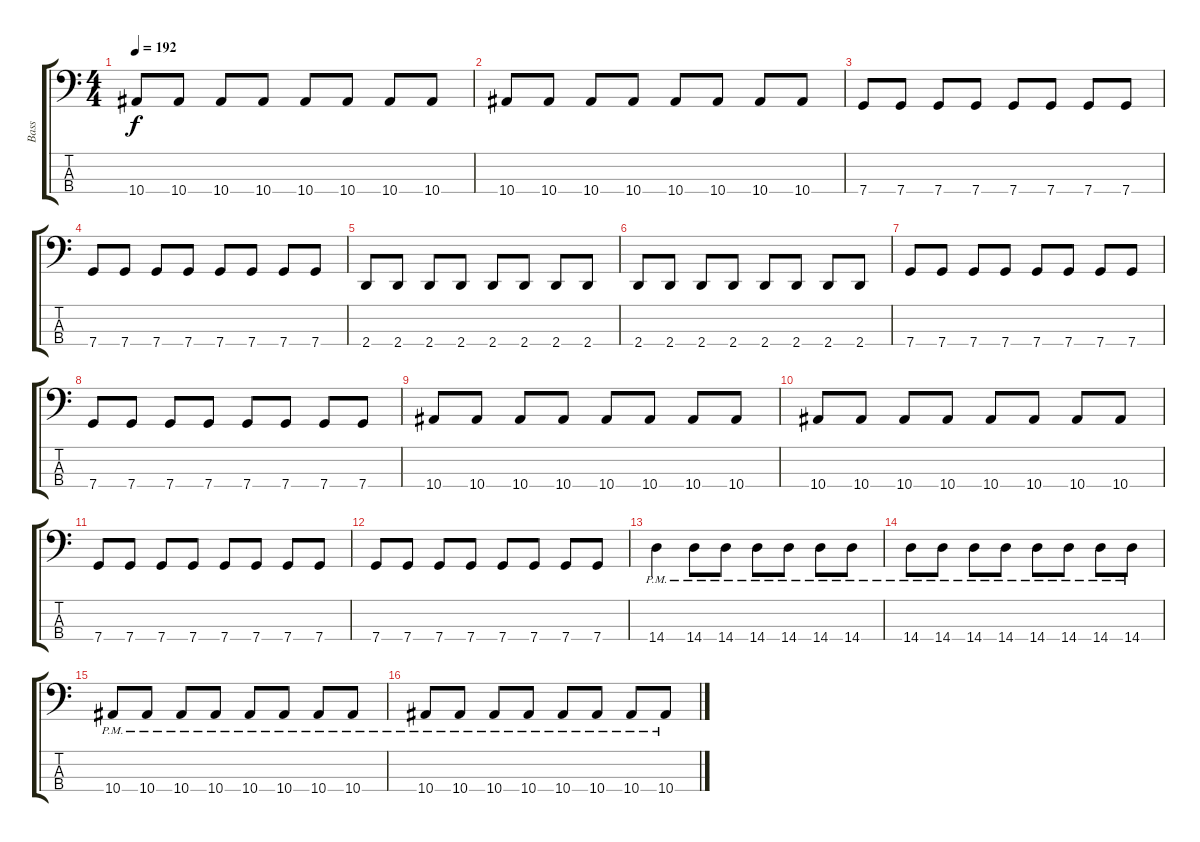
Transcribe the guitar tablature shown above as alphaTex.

\track ("Bass" "Bass") {instrument electricbasspick}
\staff {score tabs}
\tuning (F2 C2 G1 C1) {hide}
\ts (4 4)
\tempo 192
\clef f4
\ks c
10.4.8{dy f} 10.4.8 10.4.8 10.4.8 10.4.8 10.4.8 10.4.8 10.4.8 |
10.4.8 10.4.8 10.4.8 10.4.8 10.4.8 10.4.8 10.4.8 10.4.8 |
7.4.8 7.4.8 7.4.8 7.4.8 7.4.8 7.4.8 7.4.8 7.4.8 |
7.4.8 7.4.8 7.4.8 7.4.8 7.4.8 7.4.8 7.4.8 7.4.8 |
2.4.8 2.4.8 2.4.8 2.4.8 2.4.8 2.4.8 2.4.8 2.4.8 |
2.4.8 2.4.8 2.4.8 2.4.8 2.4.8 2.4.8 2.4.8 2.4.8 |
7.4.8 7.4.8 7.4.8 7.4.8 7.4.8 7.4.8 7.4.8 7.4.8 |
7.4.8 7.4.8 7.4.8 7.4.8 7.4.8 7.4.8 7.4.8 7.4.8 |
10.4.8 10.4.8 10.4.8 10.4.8 10.4.8 10.4.8 10.4.8 10.4.8 |
10.4.8 10.4.8 10.4.8 10.4.8 10.4.8 10.4.8 10.4.8 10.4.8 |
7.4.8 7.4.8 7.4.8 7.4.8 7.4.8 7.4.8 7.4.8 7.4.8 |
7.4.8 7.4.8 7.4.8 7.4.8 7.4.8 7.4.8 7.4.8 7.4.8 |
14.4{pm}.4 14.4{pm}.8 14.4{pm}.8 14.4{pm}.8 14.4{pm}.8 14.4{pm}.8 14.4{pm}.8 |
14.4{pm}.8 14.4{pm}.8 14.4{pm}.8 14.4{pm}.8 14.4{pm}.8 14.4{pm}.8 14.4{pm}.8 14.4{pm}.8 |
10.4{pm}.8 10.4{pm}.8 10.4{pm}.8 10.4{pm}.8 10.4{pm}.8 10.4{pm}.8 10.4{pm}.8 10.4{pm}.8 |
10.4{pm}.8 10.4{pm}.8 10.4{pm}.8 10.4{pm}.8 10.4{pm}.8 10.4{pm}.8 10.4{pm}.8 10.4{pm}.8
